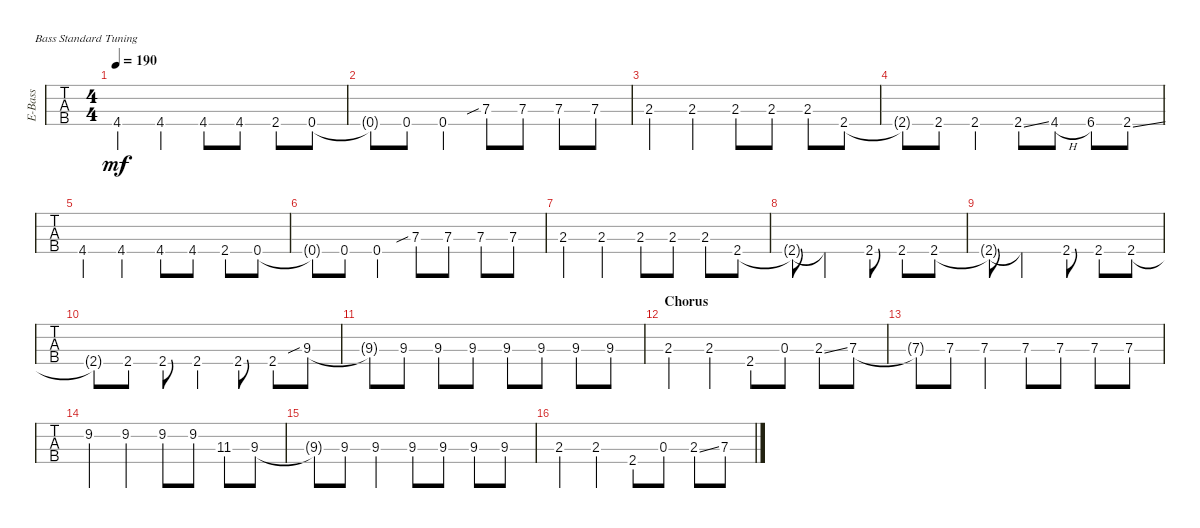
\defaultSystemsLayout 4
\bracketExtendMode groupsimilarinstruments
\otherSystemsTrackNameOrientation horizontal
\track ("Akshay" "E-Bass") {instrument electricbassfinger}
\staff {tabs}
\tuning (G2 D2 A1 E1)
\ts (4 4)
\tempo 190
\clef f4
\ks c
4.4{acc #}.4{dy mf} 4.4{acc #}.4 4.4{acc #}.8 4.4{acc #}.8 2.4{acc #}.8 0.4.8 |
0.4{t}.8 0.4.8 0.4.4 7.3{sib}.8 7.3.8 7.3.8 7.3.8 |
2.3.4 2.3.4 2.3.8 2.3.8 2.3.8 2.4{acc #}.8 |
2.4{t acc #}.8 2.4{acc #}.8 2.4{acc #}.4 2.4{ss acc #}.8 4.4{h acc #}.8 6.4{acc #}.8 2.4{ss acc #}.8 |
4.4{acc #}.4 4.4{acc #}.4 4.4{acc #}.8 4.4{acc #}.8 2.4{acc #}.8 0.4.8 |
0.4{t}.8 0.4.8 0.4.4 7.3{sib}.8 7.3.8 7.3.8 7.3.8 |
2.3.4 2.3.4 2.3.8 2.3.8 2.3.8 2.4{acc #}.8 |
\clef g2
2.4{t acc #}.8 2.4{t acc #}.2 2.4{acc #}.8 2.4{acc #}.8 2.4{acc #}.8 |
2.4{t acc #}.8 2.4{t acc #}.2 2.4{acc #}.8 2.4{acc #}.8 2.4{acc #}.8 |
2.4{t acc #}.8 2.4{acc #}.8 2.4{acc #}.8 2.4{acc #}.4 2.4{acc #}.8 2.4{acc #}.8 9.3{sib acc #}.8 |
9.3{t acc #}.8 9.3{acc #}.8 9.3{acc #}.8 9.3{acc #}.8 9.3{acc #}.8 9.3{acc #}.8 9.3{acc #}.8 9.3{acc #}.8 |
\section ("" "Chorus")
\clef f4
2.3.4 2.3.4 2.4{acc #}.8 0.3.8 2.3{ss}.8 7.3.8 |
7.3{t}.8 7.3.8 7.3.4 7.3.8 7.3.8 7.3.8 7.3.8 |
9.2.4 9.2.4 9.2.8 9.2.8 11.3{acc #}.8 9.3{acc #}.8 |
9.3{t acc #}.8 9.3{acc #}.8 9.3{acc #}.4 9.3{acc #}.8 9.3{acc #}.8 9.3{acc #}.8 9.3{acc #}.8 |
2.3.4 2.3.4 2.4{acc #}.8 0.3.8 2.3{ss}.8 7.3.8
